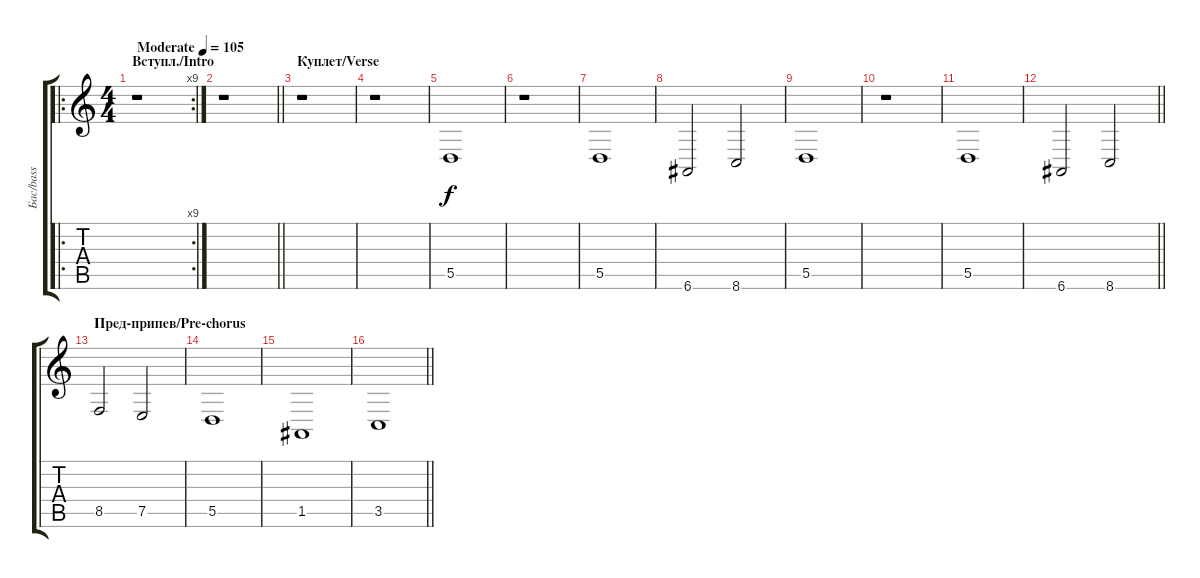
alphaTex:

\track ("Бас/bass" "Бас/bass") {instrument recorder}
\staff {score tabs}
\tuning (E4 B3 G3 D3 A2 E2) {hide}
\ro
\rc 9
\ts (4 4)
\section ("" "Вступл./Intro")
\tempo (105 "Moderate")
\clef g2
\ks c
r.1{dy f instrument recorder} |
\barLineRight lightlight
r.1 |
\section ("" "Куплет/Verse")
r.1 |
r.1 |
5.5.1 |
r.1 |
5.5.1 |
6.6.2 8.6.2 |
5.5.1 |
r.1 |
5.5.1 |
\barLineRight lightlight
6.6.2 8.6.2 |
\section ("" "Пред-припев/Pre-chorus")
8.5.2 7.5.2 |
5.5.1 |
1.5.1 |
\barLineRight lightlight
3.5.1
